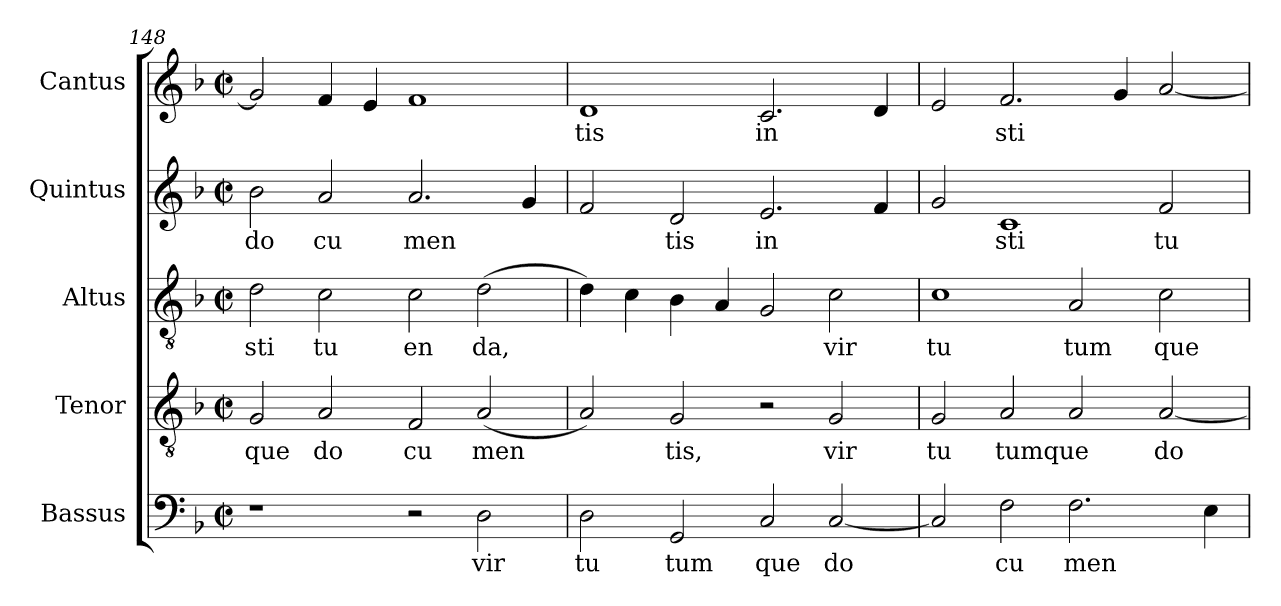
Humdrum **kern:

**kern	**text	**kern	**text	**kern	**text	**kern	**text	**kern	**text
*part5	*part5	*part4	*part4	*part3	*part3	*part2	*part2	*part1	*part1
*staff5	*staff5	*staff4	*staff4	*staff3	*staff3	*staff2	*staff2	*staff1	*staff1
*I"Bassus	*	*I"Tenor	*	*I"Altus	*	*I"Quintus	*	*I"Cantus	*
*clefF4	*	*clefGv2	*	*clefGv2	*	*clefG2	*	*clefG2	*
*k[b-]	*	*k[b-]	*	*k[b-]	*	*k[b-]	*	*k[b-]	*
*F:	*	*F:	*	*F:	*	*F:	*	*F:	*
*M2/2	*	*M2/2	*	*M2/2	*	*M2/2	*	*M2/2	*
*met(c|)	*	*met(c|)	*	*met(c|)	*	*met(c|)	*	*met(c|)	*
=148	=148	=148	=148	=148	=148	=148	=148	=148	=148
!	!	!	!LO:LY:b:cj	!	!LO:LY:b:cj	!	!LO:LY:b:cj	!	!
1r	.	2G/	que	2d\	sti	2b-\	do	2g/]	.
!	!	!	!LO:LY:b:cj	!	!LO:LY:b:cj	!	!LO:LY:b:cj	!	!
.	.	2A/	do	2c\	tu	2a/	cu	4f/	.
.	.	.	.	.	.	.	.	4e/	.
!	!	!	!LO:LY:b:cj	!	!LO:LY:b:cj	!	!LO:LY:b	!	!
2r	.	2F/	cu	2c\	en	2.a/	men	1f	.
!	!LO:LY:b:cj	!	!LO:LY:b	!	!LO:LY:b	!	!	!	!
2D\	vir	(<2A/	men	(>2d\	da,	.	.	.	.
.	.	.	.	.	.	4g/	.	.	.
=149	=149	=149	=149	=149	=149	=149	=149	=149	=149
!	!LO:LY:b:cj	!	!	!	!	!	!	!	!LO:LY:b:cj
2D\	tu	2A/)	.	4d\)	.	2f/	.	1d	tis
.	.	.	.	4c\	.	.	.	.	.
!	!LO:LY:b:cj	!	!LO:LY:b:cj	!	!	!	!LO:LY:b:cj	!	!
2GG/	tum	2G/	tis,	4B-\	.	2d/	tis	.	.
.	.	.	.	4A/	.	.	.	.	.
!	!LO:LY:b:cj	!	!	!	!	!	!LO:LY:b:cj	!	!LO:LY:b:cj
2C/	que	2r	.	2G/	.	2.e/	in	2.c/	in
!	!LO:LY:b:cj	!	!LO:LY:b:cj	!	!LO:LY:b:cj	!	!	!	!
[<2C/	do	2G/	vir	2c\	vir	.	.	.	.
.	.	.	.	.	.	4f/	.	4d/	.
=150	=150	=150	=150	=150	=150	=150	=150	=150	=150
!	!	!	!LO:LY:b:cj	!	!LO:LY:b:cj	!	!	!	!
2C/]	.	2G/	tu	1c	tu	2g/	.	2e/	.
!	!LO:LY:b:cj	!	!LO:LY:b:cj	!	!	!	!LO:LY:b:cj	!	!LO:LY:b:cj
2F\	cu	2A/	tumque	.	.	1c	sti	2.f/	sti
!	!LO:LY:b	!	!	!	!LO:LY:b:cj	!	!	!	!
2.F\	men	2A/	.	2A/	tum	.	.	.	.
.	.	.	.	.	.	.	.	4g/	.
!	!	!	!LO:LY:b:cj	!	!LO:LY:b:cj	!	!LO:LY:b:cj	!	!
.	.	[<2A/	do	2c\	que	2f/	tu	[<2a/	.
4E\	.	.	.	.	.	.	.	.	.
=	=	=	=	=	=	=	=	=	=
*-	*-	*-	*-	*-	*-	*-	*-	*-	*-
